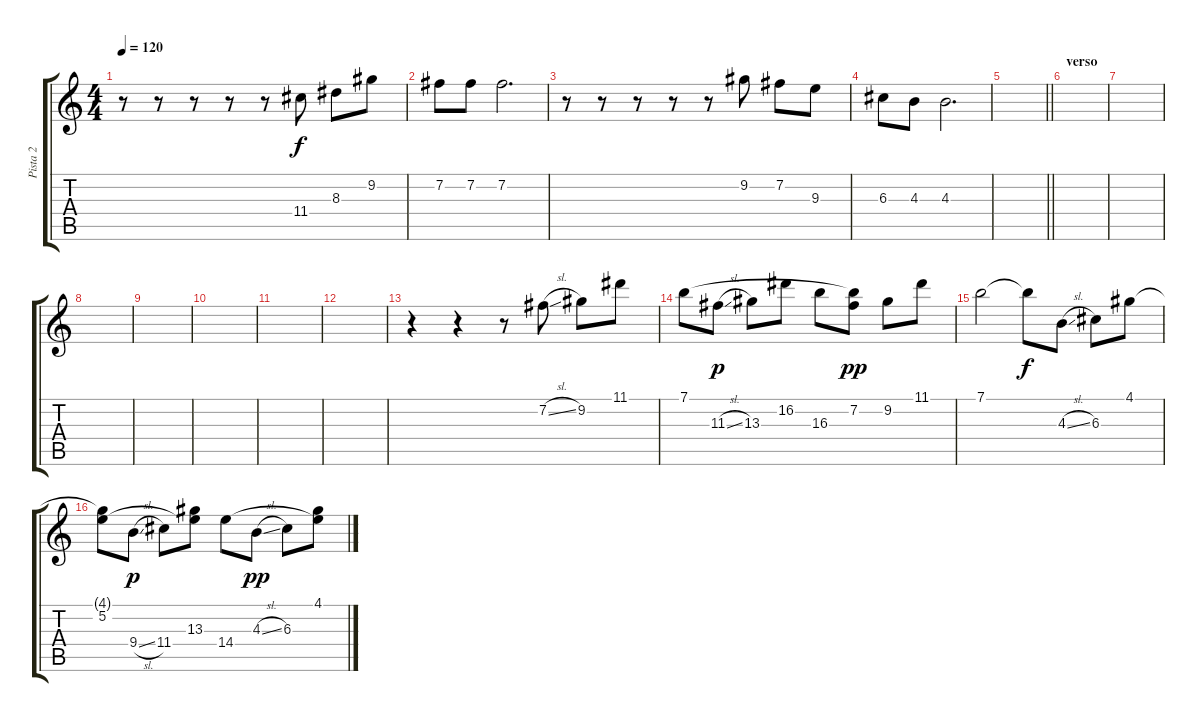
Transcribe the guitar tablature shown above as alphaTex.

\track ("Pista 2" "Pista 2") {instrument electricguitarjazz}
\staff {score tabs}
\tuning (E4 B3 G3 D3 A2 E2) {hide}
\ts (4 4)
\tempo 120
\clef g2
\ks c
r.8{dy f} r.8 r.8 r.8 r.8 11.4.8 8.3.8 9.2.8 |
7.2.8 7.2.8 7.2.2{d} |
r.8 r.8 r.8 r.8 r.8 9.2.8 7.2.8 9.3.8 |
6.3.8 4.3.8 4.3.2{d} |
\barLineRight lightlight
|
\section ("" "verso")
|
|
|
|
|
|
|
r.4{instrument whistle} r.4 r.8 7.2{sl}.8 9.2.8 11.1.8 |
7.1.8 11.3{sl}.8{dy p} 13.3.8 16.2.8 16.3.8 (7.1{t} 7.2).8{dy pp} 9.2.8 11.1.8 |
7.1.2 7.1{t}.8{dy f} 4.3{sl}.8 6.3.8 4.1.8 |
(4.1{t} 5.2).8 9.4{sl}.8{dy p} 11.4.8 (5.2{t} 13.3).8 14.4.8 4.3{sl}.8{dy pp} 6.3.8 (4.1 14.4{t}).8
